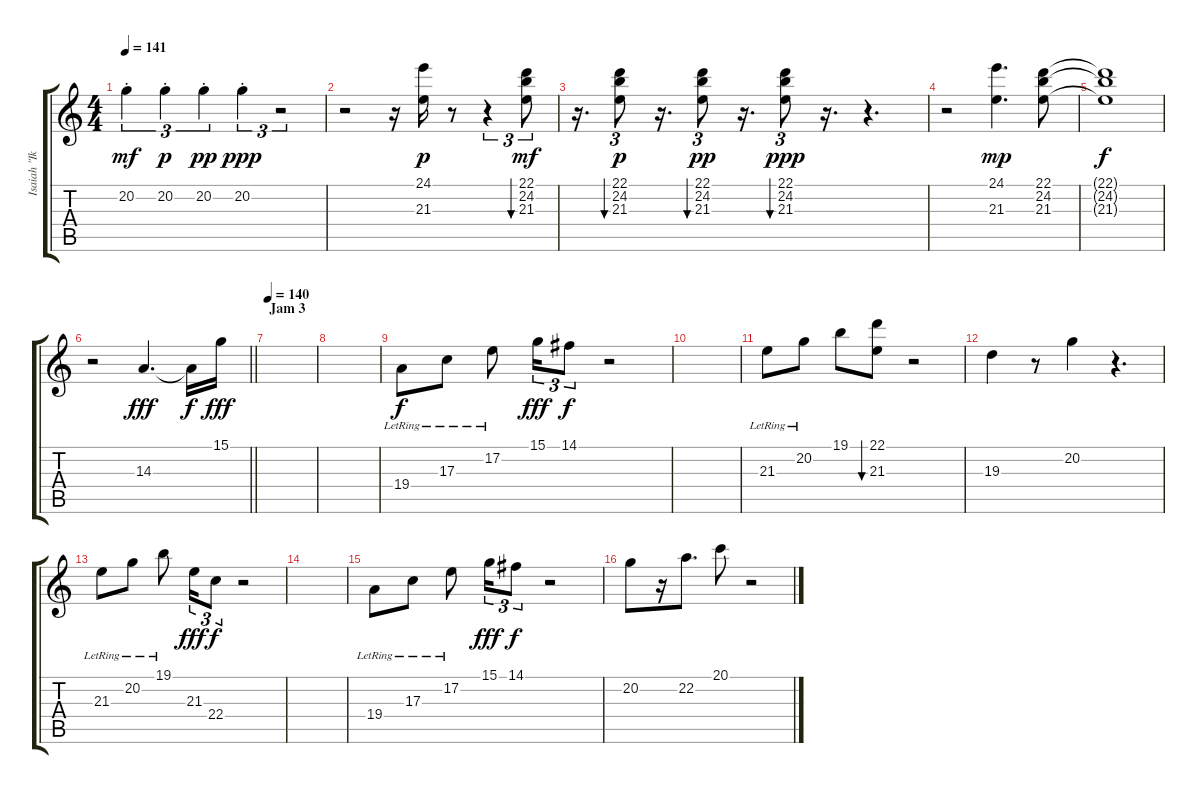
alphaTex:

\track ("Isaiah \"Ikey\" Owens - Keyboards" "Isaiah \"Ik") {instrument electricgrandpiano}
\staff {score tabs}
\tuning (E4 B3 G3 D3 A2 E2) {hide}
\ts (4 4)
\tempo 141
\clef g2
\ks c
20.2{st}.4{tu (3 2) dy mf} 20.2{st}.4{tu (3 2) dy p} 20.2{st}.4{tu (3 2) dy pp} 20.2{st}.4{tu (3 2) dy ppp} r.2{tu (3 2)} |
r.2 r.16 (24.1 21.3).16{dy p} r.8 r.4{tu (3 2)} (22.1 24.2 21.3).8{tu (3 2) bu 480 dy mf instrument electricgrandpiano} |
r.16{d} (22.1 24.2 21.3).8{tu (3 2) bu 480 dy p} r.16{d} (22.1 24.2 21.3).8{tu (3 2) bu 480 dy pp} r.16{d} (22.1 24.2 21.3).8{tu (3 2) bu 480 dy ppp} r.16{d} r.4{d} |
r.2{instrument electricpiano2} (24.1 21.3).4{d dy mp} (22.1 24.2 21.3).8 |
(22.1{t} 24.2{t} 21.3{t}).1{dy f} |
\barLineRight lightlight
r.2 14.3.4{d dy fff} 14.3{t}.16{dy f} 15.1.16{dy fff} |
\section ("" "Jam 3")
\tempo 140
|
|
19.4{lr}.8{dy f instrument electricgrandpiano} 17.3{lr}.8 17.2{lr}.8 15.1.16{tu (3 2) dy fff} 14.1.8{tu (3 2) dy f} r.2 |
|
21.3{lr}.8 20.2{lr}.8 19.1.8 (22.1 21.3).8{bu 480} r.2 |
19.3.4{instrument rockorgan} r.8 20.2.4 r.4{d} |
21.3{lr}.8{instrument electricgrandpiano} 20.2{lr}.8 19.1{lr}.8 21.3.16{tu (3 2) dy fff} 22.4.8{tu (3 2) dy f} r.2 |
|
19.4{lr}.8 17.3{lr}.8 17.2{lr}.8 15.1.16{tu (3 2) dy fff} 14.1.8{tu (3 2) dy f} r.2 |
20.2.8{instrument rockorgan} r.16 22.2.8{d} 20.1.8 r.2
